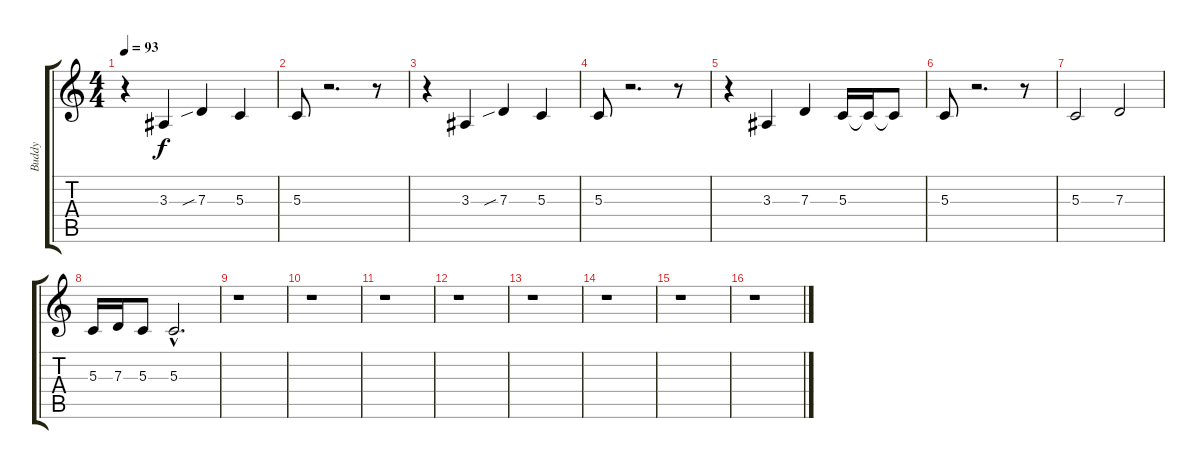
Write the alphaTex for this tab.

\track ("Buddy" "Buddy") {instrument trombone}
\staff {score tabs}
\tuning (E4 B3 G3 D3 A2 E2) {hide}
\ts (4 4)
\tempo 93
\clef g2
\ks c
r.4{dy f} 3.3.4 7.3{sib}.4 5.3.4 |
5.3.8 r.2{d} r.8 |
r.4 3.3.4 7.3{sib}.4 5.3.4 |
5.3.8 r.2{d} r.8 |
r.4 3.3.4 7.3.4 5.3.16 5.3{t}.16 5.3{t}.8 |
5.3.8 r.2{d} r.8 |
5.3.2 7.3.2 |
5.3.16 7.3.16 5.3.8 5.3{hac}.2{d} |
r.1 |
r.1 |
r.1 |
r.1 |
r.1 |
r.1 |
r.1 |
r.1
